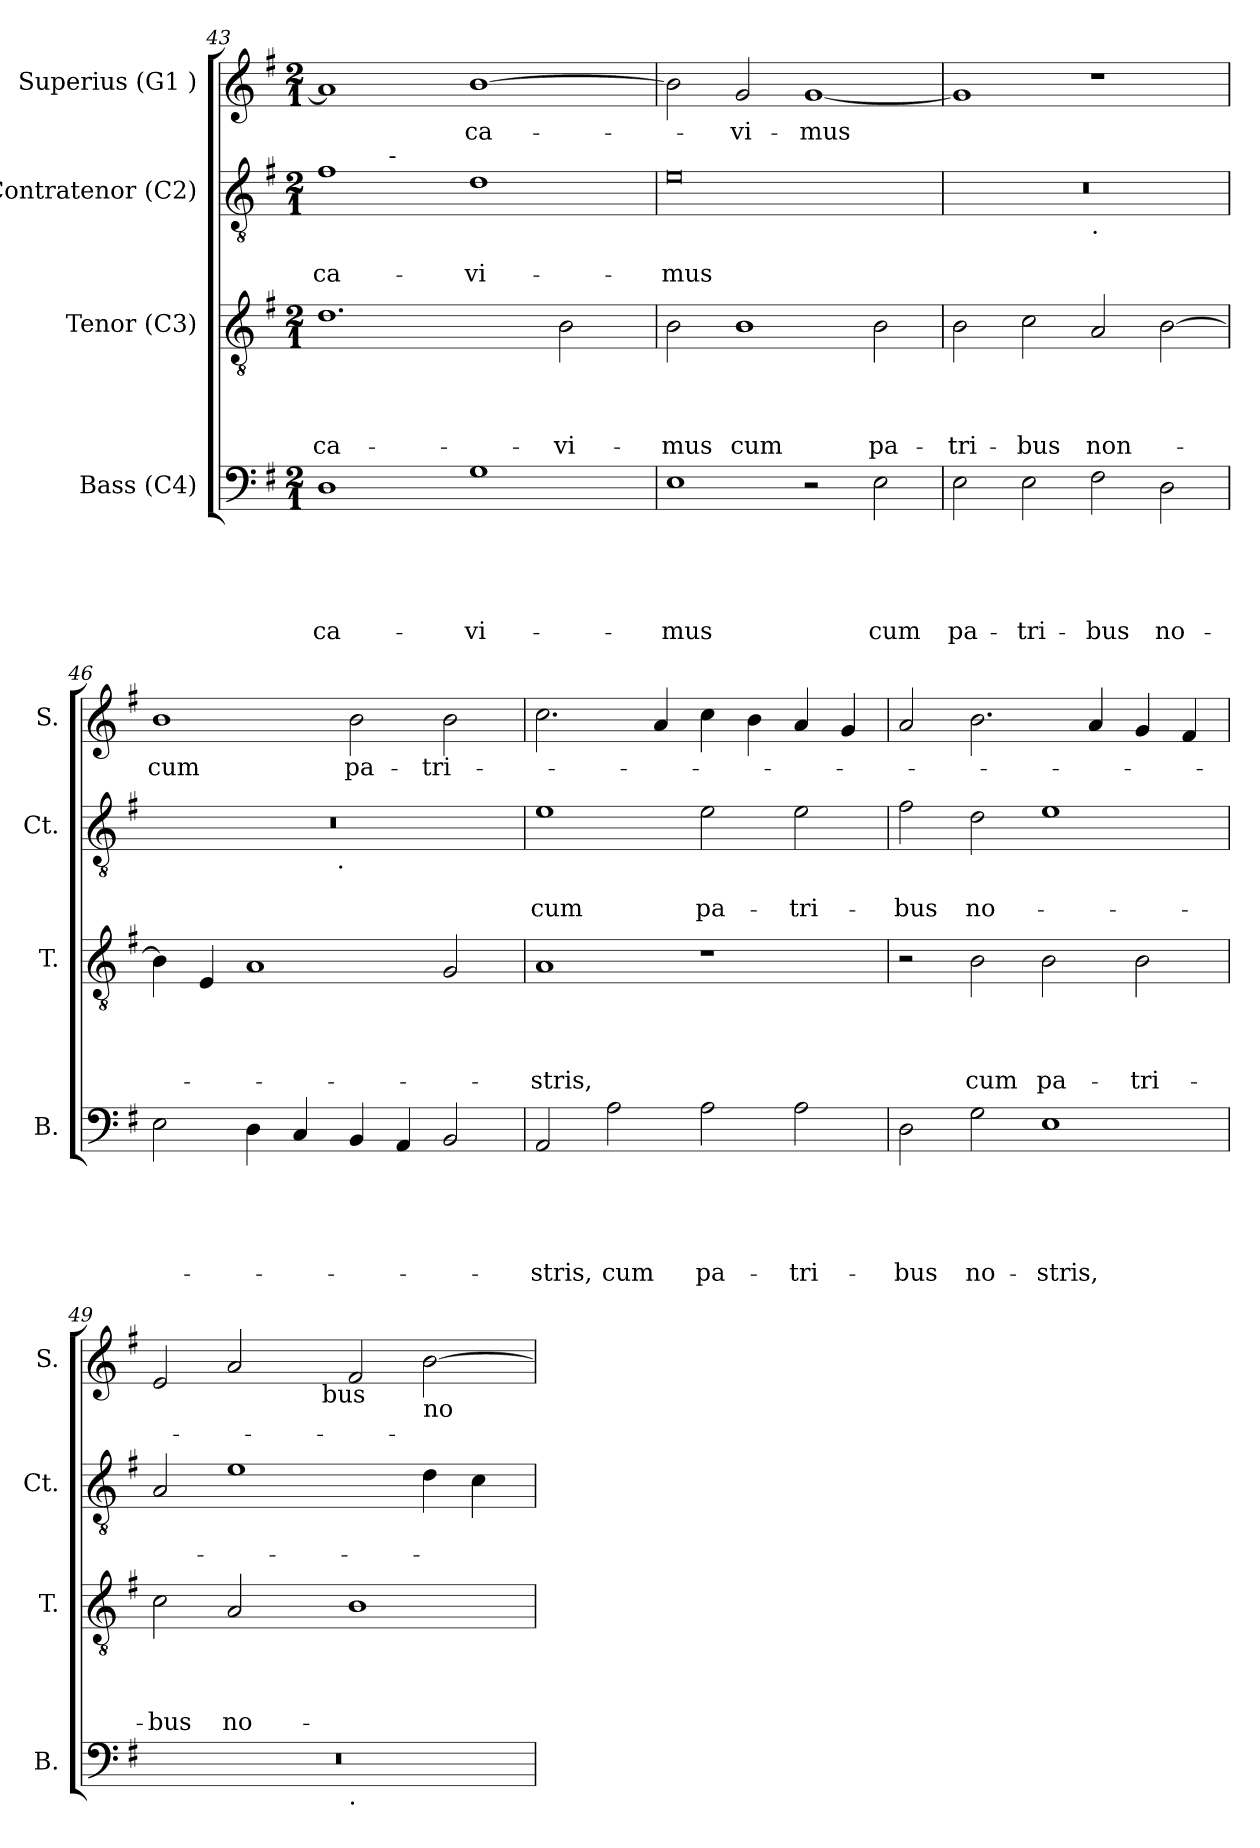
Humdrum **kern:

**kern	**text	**text	**text	**text	**text	**kern	**text	**text	**text	**text	**kern	**text	**text	**kern	**text
*part4	*part4	*part4	*part4	*part4	*part4	*part3	*part3	*part3	*part3	*part3	*part2	*part2	*part2	*part1	*part1
*staff4	*staff4	*staff4	*staff4	*staff4	*staff4	*staff3	*staff3	*staff3	*staff3	*staff3	*staff2	*staff2	*staff2	*staff1	*staff1
*I"Bass (C4)	*	*	*	*	*	*I"Tenor (C3)	*	*	*	*	*I"Contratenor (C2)	*	*	*I"Superius (G1 )	*
*I'B.	*	*	*	*	*	*I'T.	*	*	*	*	*I'Ct.	*	*	*I'S.	*
!!LO:LB:g=z
*clefF4	*	*	*	*	*	*clefGv2	*	*	*	*	*clefGv2	*	*	*clefG2	*
*k[f#]	*	*	*	*	*	*k[f#]	*	*	*	*	*k[f#]	*	*	*k[f#]	*
*G:	*	*	*	*	*	*G:	*	*	*	*	*G:	*	*	*G:	*
*M2/1	*	*	*	*	*	*M2/1	*	*	*	*	*M2/1	*	*	*M2/1	*
=43	=43	=43	=43	=43	=43	=43	=43	=43	=43	=43	=43	=43	=43	=43	=43
!	!	!	!	!	!LO:LY:b	!	!	!	!	!LO:LY:b	!	!	!LO:LY:b	!	!
*	*	*	*	*	*	*	*	*	*	*	*^	*	*	*	*
1D	.	.	.	.	-ca-	1.d	.	.	.	-ca-	1f#	4ryy	.	-ca-	1a]	.
.	.	.	.	.	.	.	.	.	.	.	.	16.ryy	.	.	.	.
!	!	!	!	!	!	!	!	!	!	!	!	!LO:TX:a:t=-	!	!	!	!
.	.	.	.	.	.	.	.	.	.	.	.	1ryy	.	.	.	.
!	!	!	!	!	!LO:LY:b	!	!	!	!	!	!	!	!	!LO:LY:b	!	!LO:LY:b
1G	.	.	.	.	-vi-	.	.	.	.	.	1d	.	.	-vi-	[>1b	-ca-
.	.	.	.	.	.	.	.	.	.	.	.	2ryy	.	.	.	.
!	!	!	!	!	!	!	!	!	!	!LO:LY:b	!	!	!	!	!	!
.	.	.	.	.	.	2B\	.	.	.	-vi-	.	.	.	.	.	.
.	.	.	.	.	.	.	.	.	.	.	.	8ryy	.	.	.	.
.	.	.	.	.	.	.	.	.	.	.	.	32ryy	.	.	.	.
=44	=44	=44	=44	=44	=44	=44	=44	=44	=44	=44	=44	=44	=44	=44	=44	=44
!	!	!	!	!	!LO:LY:b	!	!	!	!	!LO:LY:b	!	!	!	!LO:LY:b	!	!
*	*	*	*	*	*	*	*	*	*	*	*v	*v	*	*	*	*
1E	.	.	.	.	-mus	2B\	.	.	.	-mus	0e	.	-mus	2b\]	.
!	!	!	!	!	!	!	!	!	!	!LO:LY:b	!	!	!	!	!LO:LY:b
.	.	.	.	.	.	1B	.	.	.	cum	.	.	.	2g/	-vi-
!	!	!	!	!	!	!	!	!	!	!	!	!	!	!	!LO:LY:b
2r	.	.	.	.	.	.	.	.	.	.	.	.	.	[<1g	-mus
!	!	!	!	!	!LO:LY:b	!	!	!	!	!LO:LY:b	!	!	!	!	!
2E\	.	.	.	.	cum	2B\	.	.	.	pa-	.	.	.	.	.
=45	=45	=45	=45	=45	=45	=45	=45	=45	=45	=45	=45	=45	=45	=45	=45
!	!	!	!	!	!LO:LY:b	!	!	!	!	!LO:LY:b	!	!	!	!	!
*	*	*	*	*	*	*	*	*	*	*	*^	*	*	*	*
2E\	.	.	.	.	pa-	2B\	.	.	.	-tri-	0r	1ryy	.	.	1g]	.
!	!	!	!	!	!LO:LY:b	!	!	!	!	!LO:LY:b	!	!	!	!	!	!
2E\	.	.	.	.	-tri-	2c\	.	.	.	-bus	.	.	.	.	.	.
!	!	!	!	!	!	!	!	!	!	!	!	!LO:TX:b:t=.	!	!	!	!
!	!	!	!	!	!LO:LY:b	!	!	!	!	!LO:LY:b	!	!	!	!	!	!
2F#\	.	.	.	.	-bus	2A/	.	.	.	non-	.	1ryy	.	.	1r	.
!	!	!	!	!	!LO:LY:b	!	!	!	!	!	!	!	!	!	!	!
2D\	.	.	.	.	no-	[>2B\	.	.	.	.	.	.	.	.	.	.
=46	=46	=46	=46	=46	=46	=46	=46	=46	=46	=46	=46	=46	=46	=46	=46	=46
!	!	!	!	!	!	!	!	!	!	!	!	!	!	!	!	!LO:LY:b
2E\	.	.	.	.	.	4B\]	.	.	.	.	0r	2ryy	.	.	1b	cum
.	.	.	.	.	.	4E/	.	.	.	.	.	.	.	.	.	.
4D\	.	.	.	.	.	1A	.	.	.	.	.	4...ryy	.	.	.	.
4C/	.	.	.	.	.	.	.	.	.	.	.	.	.	.	.	.
!	!	!	!	!	!	!	!	!	!	!	!	!LO:TX:b:t=.	!	!	!	!
.	.	.	.	.	.	.	.	.	.	.	.	1ryy	.	.	.	.
!	!	!	!	!	!	!	!	!	!	!	!	!	!	!	!	!LO:LY:b
4BB/	.	.	.	.	.	.	.	.	.	.	.	.	.	.	2b\	pa-
4AA/	.	.	.	.	.	.	.	.	.	.	.	.	.	.	.	.
!	!	!	!	!	!	!	!	!	!	!	!	!	!	!	!	!LO:LY:b
2BB/	.	.	.	.	.	2G/	.	.	.	.	.	.	.	.	2b\	-tri-
.	.	.	.	.	.	.	.	.	.	.	.	32ryy	.	.	.	.
!!LO:LB:g=z
=47	=47	=47	=47	=47	=47	=47	=47	=47	=47	=47	=47	=47	=47	=47	=47	=47
!	!	!	!	!	!LO:LY:b	!	!	!	!	!LO:LY:b	!	!	!	!LO:LY:b	!	!
*	*	*	*	*	*	*	*	*	*	*	*v	*v	*	*	*	*
2AA/	.	.	.	.	-stris,	1A	.	.	.	-stris,	1e	.	cum	2.cc\	.
!	!	!	!	!	!LO:LY:b	!	!	!	!	!	!	!	!	!	!
2A\	.	.	.	.	cum	.	.	.	.	.	.	.	.	.	.
.	.	.	.	.	.	.	.	.	.	.	.	.	.	4a/	.
!	!	!	!	!	!LO:LY:b	!	!	!	!	!	!	!	!LO:LY:b	!	!
2A\	.	.	.	.	pa-	1r	.	.	.	.	2e\	.	pa-	4cc\	.
.	.	.	.	.	.	.	.	.	.	.	.	.	.	4b\	.
!	!	!	!	!	!LO:LY:b	!	!	!	!	!	!	!	!LO:LY:b	!	!
2A\	.	.	.	.	-tri-	.	.	.	.	.	2e\	.	-tri-	4a/	.
.	.	.	.	.	.	.	.	.	.	.	.	.	.	4g/	.
=48	=48	=48	=48	=48	=48	=48	=48	=48	=48	=48	=48	=48	=48	=48	=48
!	!	!	!	!	!LO:LY:b	!	!	!	!	!	!	!	!LO:LY:b	!	!
2D\	.	.	.	.	-bus	2r	.	.	.	.	2f#\	.	-bus	2a/	.
!	!	!	!	!	!LO:LY:b	!	!	!	!	!LO:LY:b	!	!	!LO:LY:b	!	!
2G\	.	.	.	.	no-	2B\	.	.	.	cum	2d\	.	no-	2.b\	.
!	!	!	!	!	!LO:LY:b	!	!	!	!	!LO:LY:b	!	!	!	!	!
1E	.	.	.	.	-stris,	2B\	.	.	.	pa-	1e	.	.	.	.
.	.	.	.	.	.	.	.	.	.	.	.	.	.	4a/	.
!	!	!	!	!	!	!	!	!	!	!LO:LY:b	!	!	!	!	!
.	.	.	.	.	.	2B\	.	.	.	-tri-	.	.	.	4g/	.
.	.	.	.	.	.	.	.	.	.	.	.	.	.	4f#/	.
=49	=49	=49	=49	=49	=49	=49	=49	=49	=49	=49	=49	=49	=49	=49	=49
!	!	!	!	!	!	!	!	!	!	!LO:LY:b	!	!	!	!	!
*^	*	*	*	*	*	*	*	*	*	*	*	*	*	*^	*
0r	1ryy	.	.	.	.	.	2c\	.	.	.	-bus	2A/	.	.	2e/	2ryy	.
!	!	!	!	!	!	!	!	!	!	!	!LO:LY:b	!	!	!	!	!	!
.	.	.	.	.	.	.	2A/	.	.	.	no-	1e	.	.	2a/	4ryy	.
.	.	.	.	.	.	.	.	.	.	.	.	.	.	.	.	8ryy	.
.	.	.	.	.	.	.	.	.	.	.	.	.	.	.	.	32ryy	.
!	!	!	!	!	!	!	!	!	!	!	!	!	!	!	!	!LO:TX:b:t=bus	!
.	.	.	.	.	.	.	.	.	.	.	.	.	.	.	.	1ryy	.
!	!LO:TX:b:t=.	!	!	!	!	!	!	!	!	!	!	!	!	!	!	!	!
.	1ryy	.	.	.	.	.	1B	.	.	.	.	.	.	.	2f#/	.	.
!	!	!	!	!	!	!	!	!	!	!	!	!	!	!	!LO:TX:b:t=no	!	!
.	.	.	.	.	.	.	.	.	.	.	.	4d\	.	.	[>2b\	.	.
.	.	.	.	.	.	.	.	.	.	.	.	4c\	.	.	.	.	.
.	.	.	.	.	.	.	.	.	.	.	.	.	.	.	.	16.ryy	.
*v	*v	*	*	*	*	*	*	*	*	*	*	*	*	*	*v	*v	*
=	=	=	=	=	=	=	=	=	=	=	=	=	=	=	=
*-	*-	*-	*-	*-	*-	*-	*-	*-	*-	*-	*-	*-	*-	*-	*-
